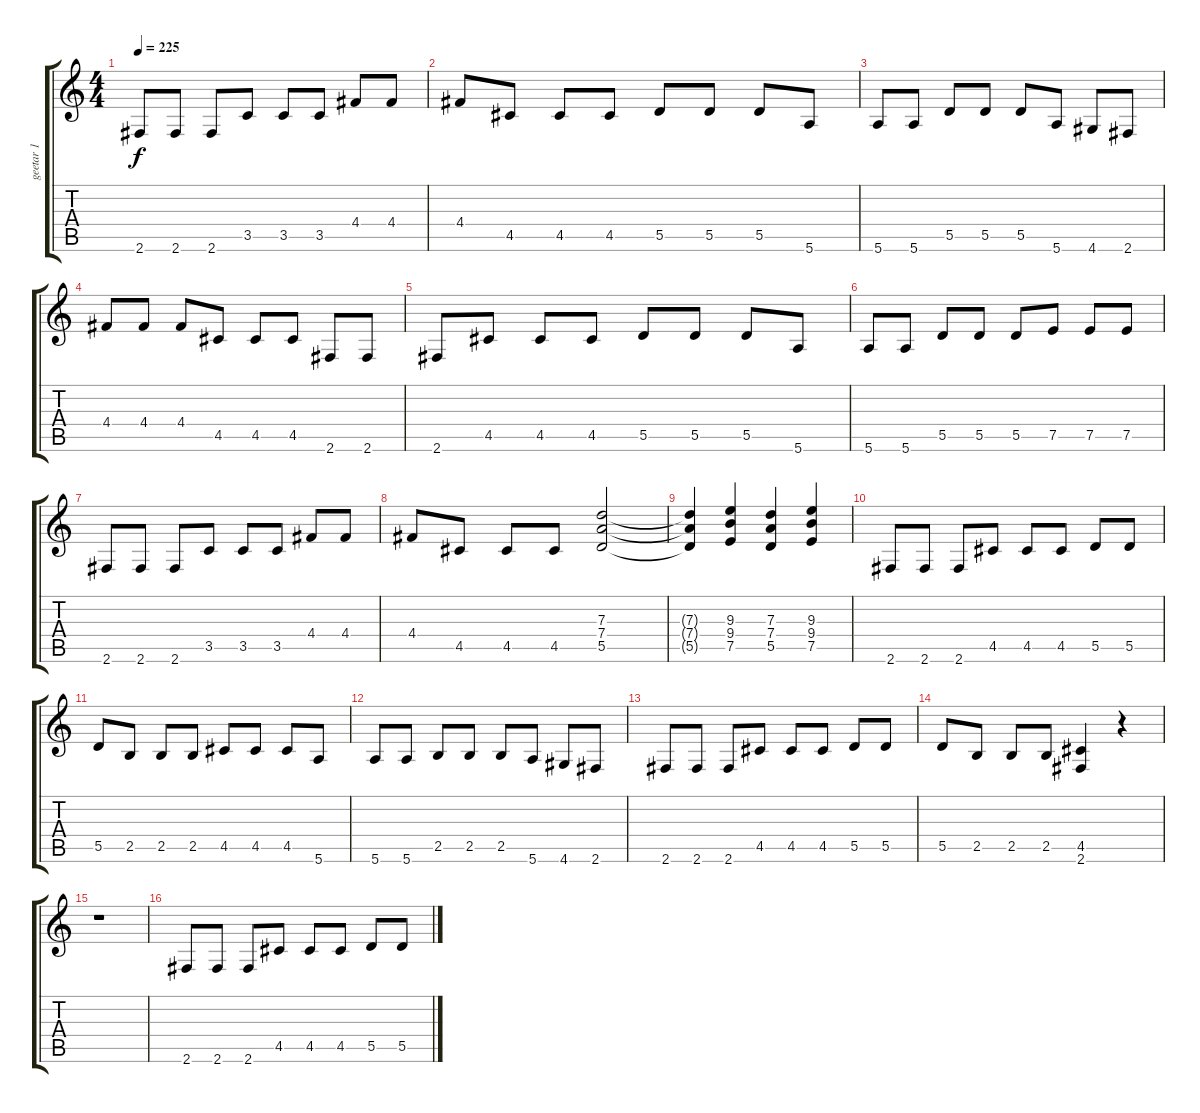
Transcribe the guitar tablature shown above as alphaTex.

\track ("geetar 1" "geetar 1") {instrument distortionguitar}
\staff {score tabs}
\tuning (E4 B3 G3 D3 A2 E2) {hide}
\ts (4 4)
\tempo 225
\clef g2
\ks c
2.6.8{dy f} 2.6.8 2.6.8 3.5.8 3.5.8 3.5.8 4.4.8 4.4.8 |
4.4.8 4.5.8 4.5.8 4.5.8 5.5.8 5.5.8 5.5.8 5.6.8 |
5.6.8 5.6.8 5.5.8 5.5.8 5.5.8 5.6.8 4.6.8 2.6.8 |
4.4.8 4.4.8 4.4.8 4.5.8 4.5.8 4.5.8 2.6.8 2.6.8 |
2.6.8 4.5.8 4.5.8 4.5.8 5.5.8 5.5.8 5.5.8 5.6.8 |
5.6.8 5.6.8 5.5.8 5.5.8 5.5.8 7.5.8 7.5.8 7.5.8 |
2.6.8 2.6.8 2.6.8 3.5.8 3.5.8 3.5.8 4.4.8 4.4.8 |
4.4.8 4.5.8 4.5.8 4.5.8 (7.3 7.4 5.5).2 |
(7.3{t} 7.4{t} 5.5{t}).4 (9.3 9.4 7.5).4 (7.3 7.4 5.5).4 (9.3 9.4 7.5).4 |
2.6.8 2.6.8 2.6.8 4.5.8 4.5.8 4.5.8 5.5.8 5.5.8 |
5.5.8 2.5.8 2.5.8 2.5.8 4.5.8 4.5.8 4.5.8 5.6.8 |
5.6.8 5.6.8 2.5.8 2.5.8 2.5.8 5.6.8 4.6.8 2.6.8 |
2.6.8 2.6.8 2.6.8 4.5.8 4.5.8 4.5.8 5.5.8 5.5.8 |
5.5.8 2.5.8 2.5.8 2.5.8 (4.5 2.6).4 r.4 |
r.1 |
2.6.8 2.6.8 2.6.8 4.5.8 4.5.8 4.5.8 5.5.8 5.5.8
